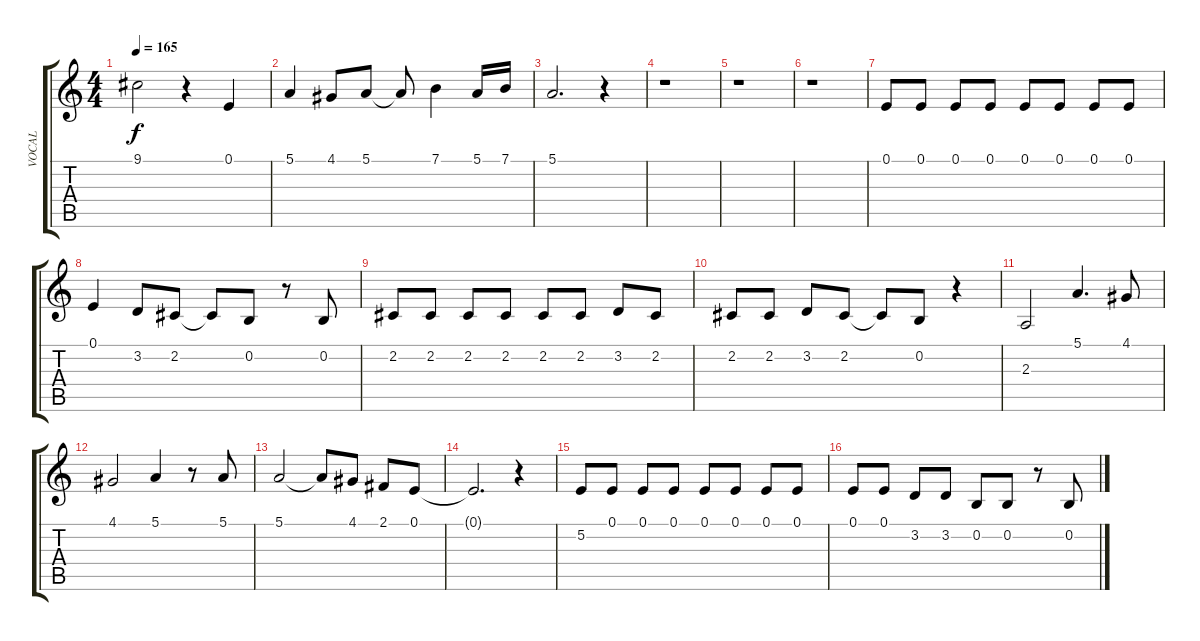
\track ("VOCAL" "VOCAL") {instrument synthvoice}
\staff {score tabs}
\tuning (E4 B3 G3 D3 A2 E2) {hide}
\ts (4 4)
\tempo 165
\clef g2
\ks c
9.1{t}.2{dy f} r.4 0.1.4 |
5.1.4 4.1.8 5.1.8 5.1{t}.8 7.1.4 5.1.16 7.1.16 |
5.1.2{d} r.4 |
r.1 |
r.1 |
r.1 |
0.1.8 0.1.8 0.1.8 0.1.8 0.1.8 0.1.8 0.1.8 0.1.8 |
0.1.4 3.2.8 2.2.8 2.2{t}.8 0.2.8 r.8 0.2.8 |
2.2.8 2.2.8 2.2.8 2.2.8 2.2.8 2.2.8 3.2.8 2.2.8 |
2.2.8 2.2.8 3.2.8 2.2.8 2.2{t}.8 0.2.8 r.4 |
2.3.2 5.1.4{d} 4.1.8 |
4.1.2 5.1.4 r.8 5.1.8 |
5.1.2 5.1{t}.8 4.1.8 2.1.8 0.1.8 |
0.1{t}.2{d} r.4 |
5.2.8 0.1.8 0.1.8 0.1.8 0.1.8 0.1.8 0.1.8 0.1.8 |
0.1.8 0.1.8 3.2.8 3.2.8 0.2.8 0.2.8 r.8 0.2.8
